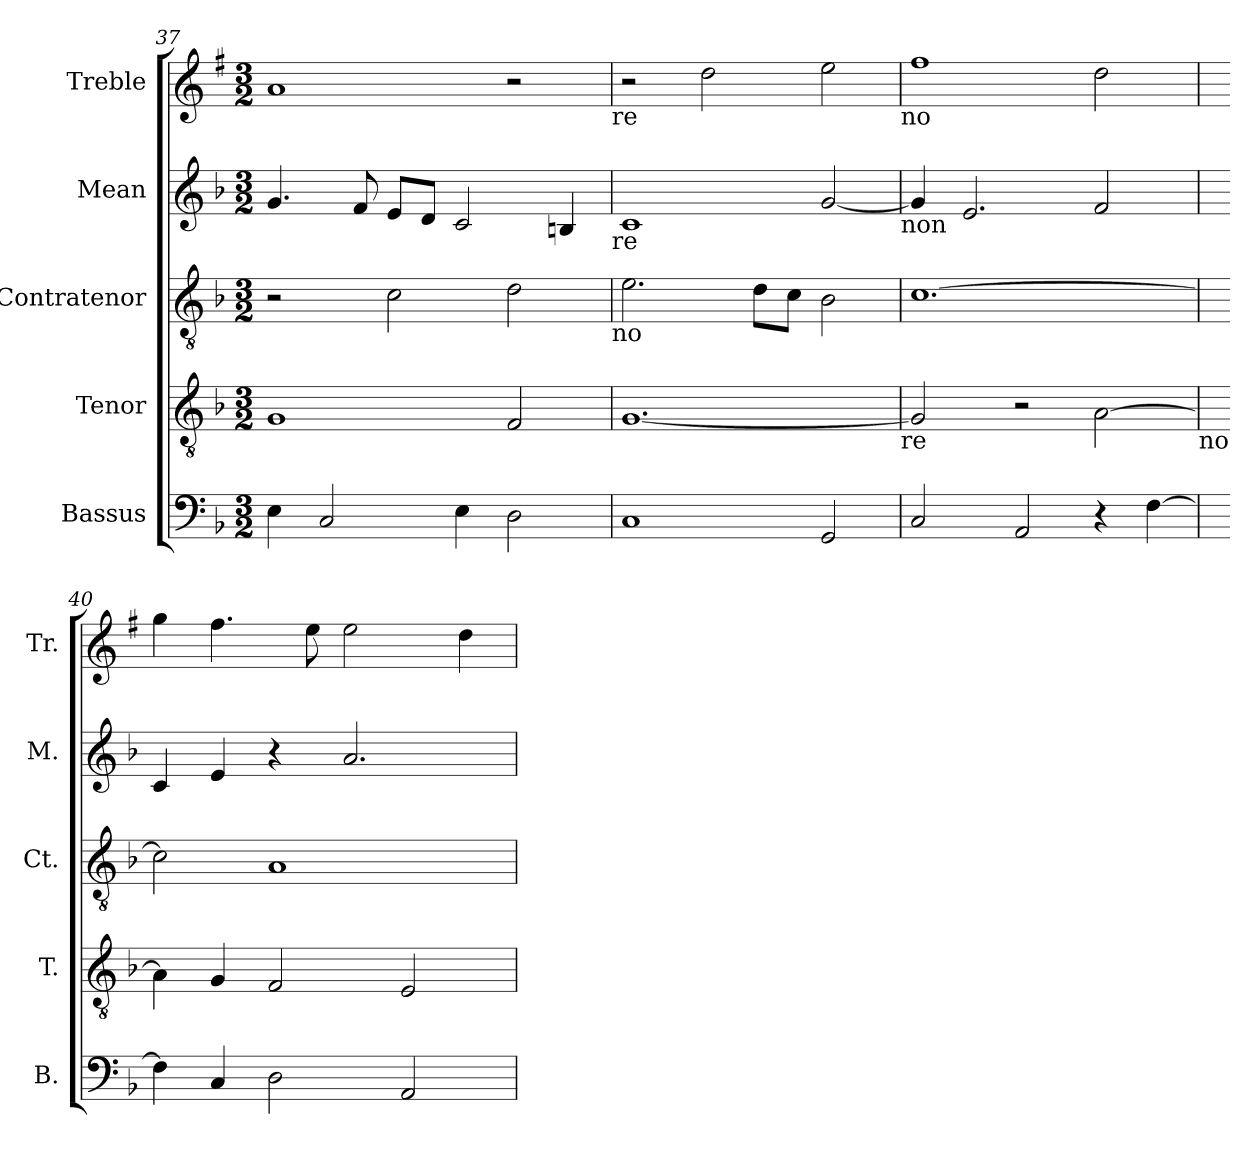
**kern	**kern	**kern	**kern	**kern
*part5	*part4	*part3	*part2	*part1
*staff5	*staff4	*staff3	*staff2	*staff1
*I"Bassus	*I"Tenor	*I"Contratenor	*I"Mean	*I"Treble
*I'B.	*I'T.	*I'Ct.	*I'M.	*I'Tr.
*clefF4	*clefGv2	*clefGv2	*clefG2	*clefG2
*ITrd7c12	*	*	*	*ITrd1c2
*k[b-]	*k[b-]	*k[b-]	*k[b-]	*k[b-]
*F:	*F:	*F:	*F:	*F:
*M3/2	*M3/2	*M3/2	*M3/2	*M3/2
=37	=37	=37	=37	=37
4EE\	1G	2r	4.g/	1g
2CC/	.	.	.	.
.	.	.	8f/	.
.	.	2c\	8e/L	.
.	.	.	8d/J	.
4EE\	.	.	2c/	.
2DD\	2F/	2d\	.	2r
.	.	.	4Bn/	.
!	!	!	!	!LO:TX:b:t=re
!	!	!	!LO:TX:b:t=re	!
!	!	!LO:TX:b:t=no	!	!
=38	=38	=38	=38	=38
1CC	[<1.G	2.e\	1c	2r
.	.	.	.	2cc\
.	.	8d\L	.	.
.	.	8c\J	.	.
2GGG/	.	2B->\	[<2g/	2dd\
!	!	!	!	!LO:TX:b:t=no
!	!	!	!LO:TX:b:t=non	!
!	!LO:TX:b:t=re	!	!	!
=39	=39	=39	=39	=39
2CC/	2G/]	[<1.c	4g/]	1ee
.	.	.	2.e/	.
2AAA/	2r	.	.	.
4r	[<2A\	.	2f/	2cc\
[<4FF\	.	.	.	.
!	!LO:TX:b:t=no	!	!	!
!!LO:LB:g=z
=40	=40	=40	=40	=40
4FF\]	4A\]	2c\]	4c/	4ff\
4CC/	4G/	.	4e/	4.ee\
2DD\	2F/	1A	4r	.
.	.	.	.	8dd\
.	.	.	2.a/	2dd\
2AAA/	2E/	.	.	.
.	.	.	.	4cc\
=	=	=	=	=
*-	*-	*-	*-	*-
